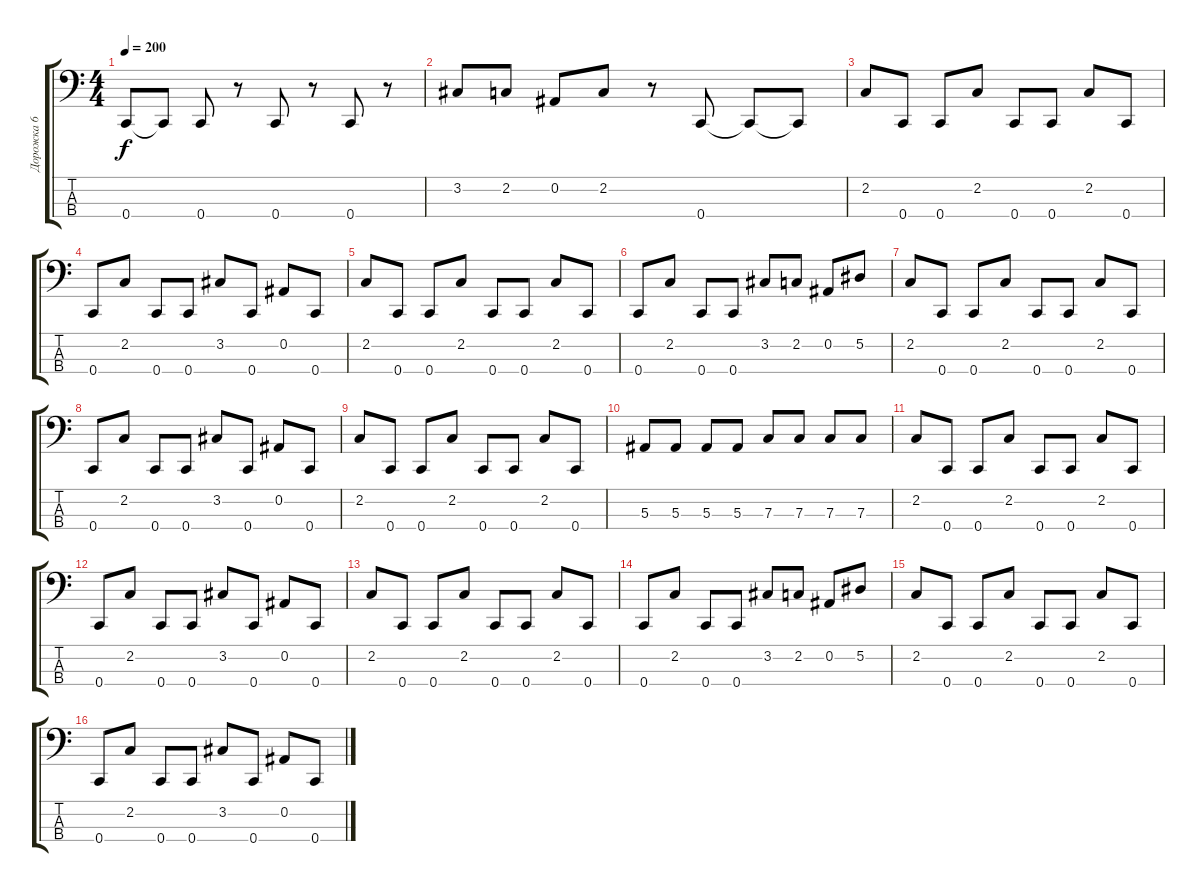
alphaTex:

\track ("Дорожка 6" "Дорожка 6") {instrument electricbasspick}
\staff {score tabs}
\tuning (Eb2 Bb1 F1 C1) {hide}
\ts (4 4)
\tempo 200
\clef f4
\ks c
0.4.8{dy f} 0.4{t}.8 0.4.8 r.8 0.4.8 r.8 0.4.8 r.8 |
3.2.8 2.2.8 0.2.8 2.2.8 r.8 0.4.8 0.4{t}.8 0.4{t}.8 |
2.2.8 0.4.8 0.4.8 2.2.8 0.4.8 0.4.8 2.2.8 0.4.8 |
0.4.8 2.2.8 0.4.8 0.4.8 3.2.8 0.4.8 0.2.8 0.4.8 |
2.2.8 0.4.8 0.4.8 2.2.8 0.4.8 0.4.8 2.2.8 0.4.8 |
0.4.8 2.2.8 0.4.8 0.4.8 3.2.8 2.2.8 0.2.8 5.2.8 |
2.2.8 0.4.8 0.4.8 2.2.8 0.4.8 0.4.8 2.2.8 0.4.8 |
0.4.8 2.2.8 0.4.8 0.4.8 3.2.8 0.4.8 0.2.8 0.4.8 |
2.2.8 0.4.8 0.4.8 2.2.8 0.4.8 0.4.8 2.2.8 0.4.8 |
5.3.8 5.3.8 5.3.8 5.3.8 7.3.8 7.3.8 7.3.8 7.3.8 |
2.2.8 0.4.8 0.4.8 2.2.8 0.4.8 0.4.8 2.2.8 0.4.8 |
0.4.8 2.2.8 0.4.8 0.4.8 3.2.8 0.4.8 0.2.8 0.4.8 |
2.2.8 0.4.8 0.4.8 2.2.8 0.4.8 0.4.8 2.2.8 0.4.8 |
0.4.8 2.2.8 0.4.8 0.4.8 3.2.8 2.2.8 0.2.8 5.2.8 |
2.2.8 0.4.8 0.4.8 2.2.8 0.4.8 0.4.8 2.2.8 0.4.8 |
0.4.8 2.2.8 0.4.8 0.4.8 3.2.8 0.4.8 0.2.8 0.4.8
